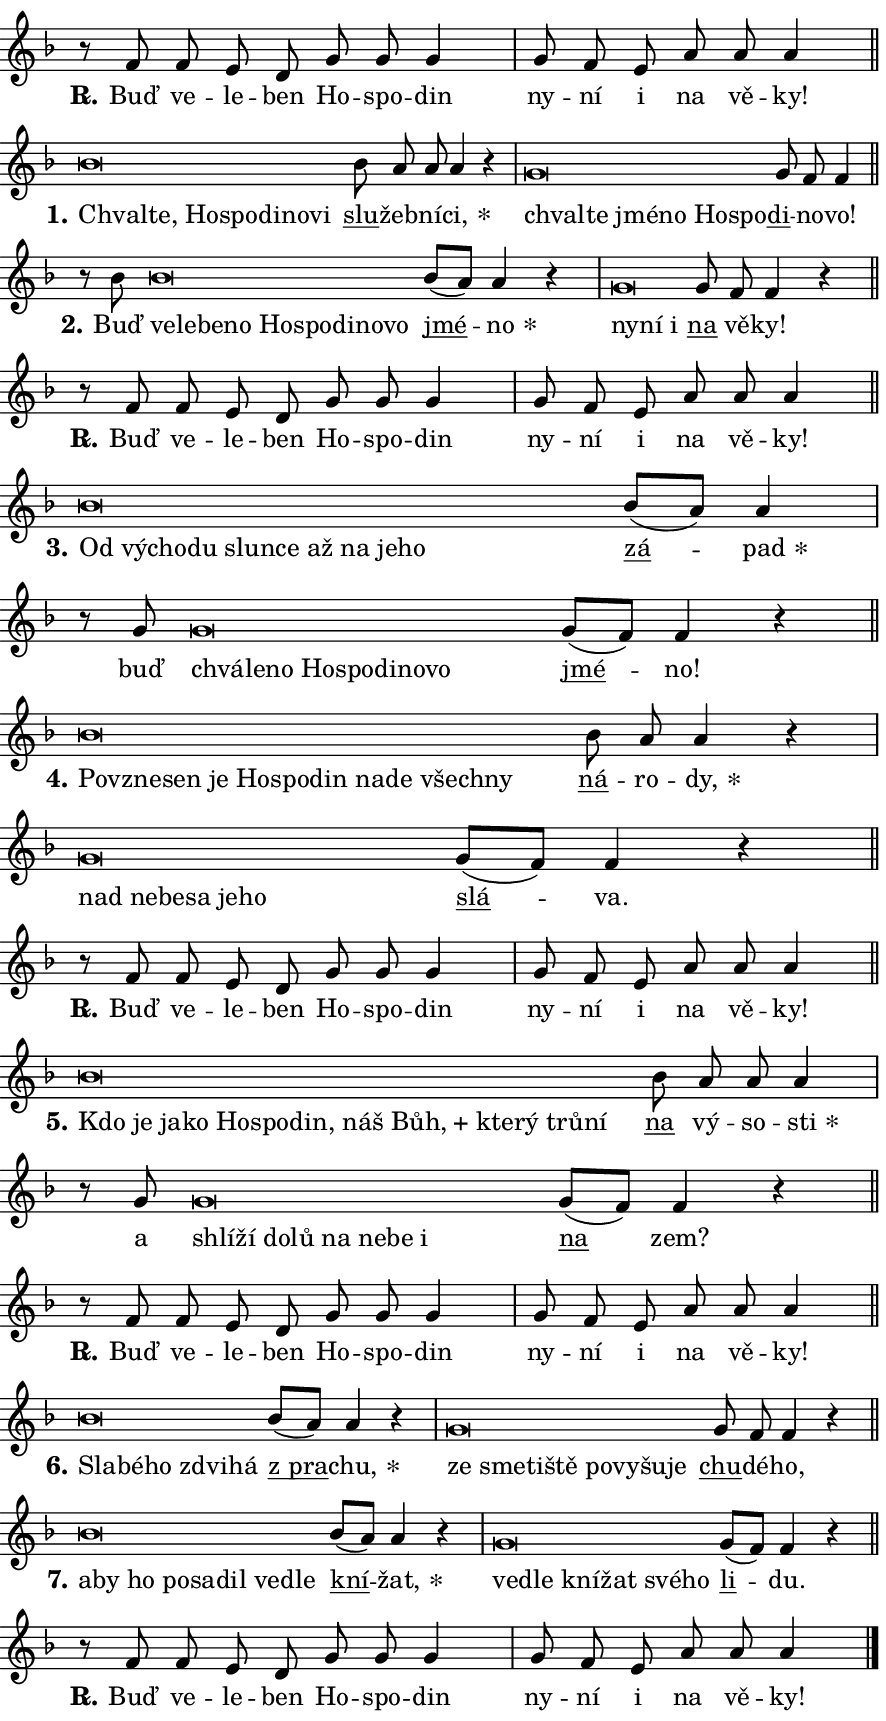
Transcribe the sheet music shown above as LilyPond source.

\version "2.24.0"
\header { tagline = "" }
\paper {
  indent = 0\cm
  top-margin = 0\cm
  right-margin = 0.13\cm % to fit lyric hyphens
  bottom-margin = 0\cm
  left-margin = 0\cm
  paper-width = 15\cm
  page-breaking = #ly:one-page-breaking
  system-system-spacing.basic-distance = #11
  score-system-spacing.basic-distance = #11
  ragged-last = ##f
}


%% Author: Thomas Morley
%% https://lists.gnu.org/archive/html/lilypond-user/2020-05/msg00002.html
#(define (line-position grob)
"Returns position of @var[grob} in current system:
   @code{'start}, if at first time-step
   @code{'end}, if at last time-step
   @code{'middle} otherwise
"
  (let* ((col (ly:item-get-column grob))
         (ln (ly:grob-object col 'left-neighbor))
         (rn (ly:grob-object col 'right-neighbor))
         (col-to-check-left (if (ly:grob? ln) ln col))
         (col-to-check-right (if (ly:grob? rn) rn col))
         (break-dir-left
           (and
             (ly:grob-property col-to-check-left 'non-musical #f)
             (ly:item-break-dir col-to-check-left)))
         (break-dir-right
           (and
             (ly:grob-property col-to-check-right 'non-musical #f)
             (ly:item-break-dir col-to-check-right))))
        (cond ((eqv? 1 break-dir-left) 'start)
              ((eqv? -1 break-dir-right) 'end)
              (else 'middle))))

#(define (tranparent-at-line-position vctor)
  (lambda (grob)
  "Relying on @code{line-position} select the relevant enry from @var{vctor}.
Used to determine transparency,"
    (case (line-position grob)
      ((end) (not (vector-ref vctor 0)))
      ((middle) (not (vector-ref vctor 1)))
      ((start) (not (vector-ref vctor 2))))))

noteHeadBreakVisibility =
#(define-music-function (break-visibility)(vector?)
"Makes @code{NoteHead}s transparent relying on @var{break-visibility}"
#{
  \override NoteHead.transparent =
    #(tranparent-at-line-position break-visibility)
#})

#(define delete-ledgers-for-transparent-note-heads
  (lambda (grob)
    "Reads whether a @code{NoteHead} is transparent.
If so this @code{NoteHead} is removed from @code{'note-heads} from
@var{grob}, which is supposed to be @code{LedgerLineSpanner}.
As a result ledgers are not printed for this @code{NoteHead}"
    (let* ((nhds-array (ly:grob-object grob 'note-heads))
           (nhds-list
             (if (ly:grob-array? nhds-array)
                 (ly:grob-array->list nhds-array)
                 '()))
           ;; Relies on the transparent-property being done before
           ;; Staff.LedgerLineSpanner.after-line-breaking is executed.
           ;; This is fragile ...
           (to-keep
             (remove
               (lambda (nhd)
                 (ly:grob-property nhd 'transparent #f))
               nhds-list)))
      ;; TODO find a better method to iterate over grob-arrays, similiar
      ;; to filter/remove etc for lists
      ;; For now rebuilt from scratch
      (set! (ly:grob-object grob 'note-heads)  '())
      (for-each
        (lambda (nhd)
          (ly:pointer-group-interface::add-grob grob 'note-heads nhd))
        to-keep))))

squashNotes = {
  \override NoteHead.X-extent = #'(-0.2 . 0.2)
  \override NoteHead.Y-extent = #'(-0.75 . 0)
  \override NoteHead.stencil =
    #(lambda (grob)
       (let ((pos (ly:grob-property grob 'staff-position)))
         (begin
           (if (< pos -7) (display "ERROR: Lower brevis then expected\n") (display ""))
           (if (<= pos -6) ly:text-interface::print ly:note-head::print))))
}
unSquashNotes = {
  \revert NoteHead.X-extent
  \revert NoteHead.Y-extent
  \revert NoteHead.stencil
}

hideNotes = \noteHeadBreakVisibility #begin-of-line-visible
unHideNotes = \noteHeadBreakVisibility #all-visible

% work-around for resetting accidentals
% https://lilypond.org/doc/v2.23/Documentation/notation/displaying-rhythms#unmetered-music
cadenzaMeasure = {
  \cadenzaOff
  \partial 1024 s1024
  \cadenzaOn
}

#(define-markup-command (accent layout props text) (markup?)
  "Underline accented syllable"
  (interpret-markup layout props
    #{\markup \override #'(offset . 4.3) \underline { #text }#}))

responsum = \markup \concat {
  "R" \hspace #-1.05 \path #0.1 #'((moveto 0 0.07) (lineto 0.9 0.8)) \hspace #0.05 "."
}

spaceSize = #0.6828661417322834 % exact space size for TeX Gyre Schola

\layout {
  \context {
    \Staff
    \remove "Time_signature_engraver"
    \override LedgerLineSpanner.after-line-breaking = #delete-ledgers-for-transparent-note-heads
  }
  \context {
    \Lyrics {
      \override LyricSpace.minimum-distance = \spaceSize
      \override LyricText.font-name = #"TeX Gyre Schola"
      \override LyricText.font-size = 1
      \override StanzaNumber.font-name = #"TeX Gyre Schola Bold"
      \override StanzaNumber.font-size = 1
    }
  }
  \context {
    \Score 
    \override NoteHead.text =
      #(lambda (grob) 
        (let ((pos (ly:grob-property grob 'staff-position)))
          #{\markup {
            \combine
              \halign #-0.55 \raise #(if (= pos -6) 0 0.5) \override #'(thickness . 2) \draw-line #'(3.2 . 0)
              \musicglyph "noteheads.sM1"
          }#}))
  }
}

% magnetic-lyrics.ily
%
%   written by
%     Jean Abou Samra <jean@abou-samra.fr>
%     Werner Lemberg <wl@gnu.org>
%
%   adapted by
%     Jiri Hon <jiri.hon@gmail.com>
%
% Version 2022-Apr-15

% https://www.mail-archive.com/lilypond-user@gnu.org/msg149350.html

#(define (Left_hyphen_pointer_engraver context)
   "Collect syllable-hyphen-syllable occurrences in lyrics and store
them in properties.  This engraver only looks to the left.  For
example, if the lyrics input is @code{foo -- bar}, it does the
following.

@itemize @bullet
@item
Set the @code{text} property of the @code{LyricHyphen} grob between
@q{foo} and @q{bar} to @code{foo}.

@item
Set the @code{left-hyphen} property of the @code{LyricText} grob with
text @q{foo} to the @code{LyricHyphen} grob between @q{foo} and
@q{bar}.
@end itemize

Use this auxiliary engraver in combination with the
@code{lyric-@/text::@/apply-@/magnetic-@/offset!} hook."
   (let ((hyphen #f)
         (text #f))
     (make-engraver
      (acknowledgers
       ((lyric-syllable-interface engraver grob source-engraver)
        (set! text grob)))
      (end-acknowledgers
       ((lyric-hyphen-interface engraver grob source-engraver)
        ;(when (not (grob::has-interface grob 'lyric-space-interface))
          (set! hyphen grob)));)
      ((stop-translation-timestep engraver)
       (when (and text hyphen)
         (ly:grob-set-object! text 'left-hyphen hyphen))
       (set! text #f)
       (set! hyphen #f)))))

#(define (lyric-text::apply-magnetic-offset! grob)
   "If the space between two syllables is less than the value in
property @code{LyricText@/.details@/.squash-threshold}, move the right
syllable to the left so that it gets concatenated with the left
syllable.

Use this function as a hook for
@code{LyricText@/.after-@/line-@/breaking} if the
@code{Left_@/hyphen_@/pointer_@/engraver} is active."
   (let ((hyphen (ly:grob-object grob 'left-hyphen #f)))
     (when hyphen
       (let ((left-text (ly:spanner-bound hyphen LEFT)))
         (when (grob::has-interface left-text 'lyric-syllable-interface)
           (let* ((common (ly:grob-common-refpoint grob left-text X))
                  (this-x-ext (ly:grob-extent grob common X))
                  (left-x-ext
                   (begin
                     ;; Trigger magnetism for left-text.
                     (ly:grob-property left-text 'after-line-breaking)
                     (ly:grob-extent left-text common X)))
                  ;; `delta` is the gap width between two syllables.
                  (delta (- (interval-start this-x-ext)
                            (interval-end left-x-ext)))
                  (details (ly:grob-property grob 'details))
                  (threshold (assoc-get 'squash-threshold details 0.2)))
             (when (< delta threshold)
               (let* (;; We have to manipulate the input text so that
                      ;; ligatures crossing syllable boundaries are not
                      ;; disabled.  For languages based on the Latin
                      ;; script this is essentially a beautification.
                      ;; However, for non-Western scripts it can be a
                      ;; necessity.
                      (lt (ly:grob-property left-text 'text))
                      (rt (ly:grob-property grob 'text))
                      (is-space (grob::has-interface hyphen 'lyric-space-interface))
                      (space (if is-space " " ""))
                      (extra-delta (if is-space spaceSize 0))
                      ;; Append new syllable.
                      (ltrt-space (if (and (string? lt) (string? rt))
                                (string-append lt space rt)
                                (make-concat-markup (list lt space rt))))
                      ;; Right-align `ltrt` to the right side.
                      (ltrt-space-markup (grob-interpret-markup
                               grob
                               (make-translate-markup
                                (cons (interval-length this-x-ext) 0)
                                (make-right-align-markup ltrt-space)))))
                 (begin
                   ;; Don't print `left-text`.
                   (ly:grob-set-property! left-text 'stencil #f)
                   ;; Set text and stencil (which holds all collected
                   ;; syllables so far) and shift it to the left.
                   (ly:grob-set-property! grob 'text ltrt-space)
                   (ly:grob-set-property! grob 'stencil ltrt-space-markup)
                   (ly:grob-translate-axis! grob (- (- delta extra-delta)) X))))))))))


#(define (lyric-hyphen::displace-bounds-first grob)
   ;; Make very sure this callback isn't triggered too early.
   (let ((left (ly:spanner-bound grob LEFT))
         (right (ly:spanner-bound grob RIGHT)))
     (ly:grob-property left 'after-line-breaking)
     (ly:grob-property right 'after-line-breaking)
     (ly:lyric-hyphen::print grob)))

squashThreshold = #0.4

\layout {
  \context {
    \Lyrics
    \consists #Left_hyphen_pointer_engraver
    \override LyricText.after-line-breaking =
      #lyric-text::apply-magnetic-offset!
    \override LyricHyphen.stencil = #lyric-hyphen::displace-bounds-first
    \override LyricText.details.squash-threshold = \squashThreshold
    \override LyricHyphen.minimum-distance = 0
    \override LyricHyphen.minimum-length = \squashThreshold
  }
}

squashText = \override LyricText.details.squash-threshold = 9999
unSquashText = \override LyricText.details.squash-threshold = \squashThreshold

leftText = \override LyricText.self-alignment-X = #LEFT
unLeftText = \revert LyricText.self-alignment-X

starOffset = #(lambda (grob) 
                (let ((x_offset (ly:self-alignment-interface::aligned-on-x-parent grob)))
                  (if (= x_offset 0) 0 (+ x_offset 1.2))))

star = #(define-music-function (syllable)(string?)
"Append star separator at the end of a syllable"
#{
  \once \override LyricText.X-offset = #starOffset
  \lyricmode { \markup {
    #syllable
    \override #'((font-name . "TeX Gyre Schola Bold")) \hspace #0.2 \lower #0.65 \larger "*"
  } }
#})

starAccent = #(define-music-function (syllable)(string?)
"Append star separator at the end of a syllable and make accent"
#{
  \once \override LyricText.X-offset = #starOffset
  \lyricmode { \markup {
    \accent #syllable
    \override #'((font-name . "TeX Gyre Schola Bold")) \hspace #0.2 \lower #0.65 \larger "*"
  } }
#})

breath = #(define-music-function (syllable)(string?)
"Append breathing indicator at the end of a syllable"
#{
  \lyricmode { \markup { #syllable "+" } }
#})

optionalBreath = #(define-music-function (syllable)(string?)
"Append optional breathing indicator at the end of a syllable"
#{
  \lyricmode { \markup { #syllable "(+)" } }
#})


\score {
    <<
        \new Voice = "melody" { \cadenzaOn \key f \major \relative { r8 f' f e d g g g4 \cadenzaMeasure \bar "|" g8 f e a a a4 \cadenzaMeasure \bar "||" \break } }
        \new Lyrics \lyricsto "melody" { \lyricmode { \set stanza = \responsum
Buď ve -- le -- ben Ho -- spo -- din ny -- ní i na vě -- ky! } }
    >>
    \layout {}
}

\score {
    <<
        \new Voice = "melody" { \cadenzaOn \key f \major \relative { \squashNotes bes'\breve*1/16 \hideNotes \breve*1/16 \bar "" \breve*1/16 \bar "" \breve*1/16 \bar "" \breve*1/16 \bar "" \breve*1/16 \breve*1/16 \bar "" \unHideNotes \unSquashNotes \bar "" bes8 a a a4 r \cadenzaMeasure \bar "|" \squashNotes g\breve*1/16 \hideNotes \breve*1/16 \bar "" \breve*1/16 \bar "" \breve*1/16 \bar "" \breve*1/16 \breve*1/16 \bar "" \unHideNotes \unSquashNotes \bar "" g8 f f4 \cadenzaMeasure \bar "||" \break } }
        \new Lyrics \lyricsto "melody" { \lyricmode { \set stanza = "1."
\leftText Chval -- \squashText te, Ho -- spo -- di -- no -- vi \unLeftText \unSquashText \markup \accent slu -- žeb -- ní -- \star ci, \leftText chval -- \squashText te jmé -- no Ho -- spo -- \unLeftText \unSquashText \markup \accent di -- no -- vo! } }
    >>
    \layout {}
}

\score {
    <<
        \new Voice = "melody" { \cadenzaOn \key f \major \relative { r8 bes'8 \squashNotes bes\breve*1/16 \hideNotes \breve*1/16 \bar "" \breve*1/16 \bar "" \breve*1/16 \bar "" \breve*1/16 \bar "" \breve*1/16 \bar "" \breve*1/16 \bar "" \breve*1/16 \breve*1/16 \bar "" \unHideNotes \unSquashNotes \bar "" bes8[( a)] a4 r \cadenzaMeasure \bar "|" \squashNotes g\breve*1/16 \hideNotes \breve*1/16 \breve*1/16 \bar "" \unHideNotes \unSquashNotes \bar "" g8 f f4 r \cadenzaMeasure \bar "||" \break } }
        \new Lyrics \lyricsto "melody" { \lyricmode { \set stanza = "2."
Buď \leftText ve -- \squashText le -- be -- no Ho -- spo -- di -- no -- vo \unLeftText \unSquashText \markup \accent jmé -- \star no \leftText ny -- \squashText ní i \unLeftText \unSquashText \markup \accent na vě -- ky! } }
    >>
    \layout {}
}

\score {
    <<
        \new Voice = "melody" { \cadenzaOn \key f \major \relative { r8 f' f e d g g g4 \cadenzaMeasure \bar "|" g8 f e a a a4 \cadenzaMeasure \bar "||" \break } }
        \new Lyrics \lyricsto "melody" { \lyricmode { \set stanza = \responsum
Buď ve -- le -- ben Ho -- spo -- din ny -- ní i na vě -- ky! } }
    >>
    \layout {}
}

\score {
    <<
        \new Voice = "melody" { \cadenzaOn \key f \major \relative { \squashNotes bes'\breve*1/16 \hideNotes \breve*1/16 \bar "" \breve*1/16 \bar "" \breve*1/16 \bar "" \breve*1/16 \bar "" \breve*1/16 \bar "" \breve*1/16 \bar "" \breve*1/16 \bar "" \breve*1/16 \breve*1/16 \bar "" \unHideNotes \unSquashNotes \bar "" bes8[( a)] a4 \cadenzaMeasure \bar "|" r8 g8 \squashNotes g\breve*1/16 \hideNotes \breve*1/16 \bar "" \breve*1/16 \bar "" \breve*1/16 \bar "" \breve*1/16 \bar "" \breve*1/16 \bar "" \breve*1/16 \breve*1/16 \bar "" \unHideNotes \unSquashNotes \bar "" g8[( f)] f4 r \cadenzaMeasure \bar "||" \break } }
        \new Lyrics \lyricsto "melody" { \lyricmode { \set stanza = "3."
\leftText Od \squashText vý -- cho -- du slun -- ce až na je -- ho \unLeftText \unSquashText \markup \accent zá -- \star pad buď \leftText chvá -- \squashText le -- no Ho -- spo -- di -- no -- vo \unLeftText \unSquashText \markup \accent jmé -- no! } }
    >>
    \layout {}
}

\score {
    <<
        \new Voice = "melody" { \cadenzaOn \key f \major \relative { \squashNotes bes'\breve*1/16 \hideNotes \breve*1/16 \bar "" \breve*1/16 \bar "" \breve*1/16 \bar "" \breve*1/16 \bar "" \breve*1/16 \bar "" \breve*1/16 \bar "" \breve*1/16 \bar "" \breve*1/16 \bar "" \breve*1/16 \breve*1/16 \bar "" \unHideNotes \unSquashNotes \bar "" bes8 a a4 r \cadenzaMeasure \bar "|" \squashNotes g\breve*1/16 \hideNotes \breve*1/16 \bar "" \breve*1/16 \bar "" \breve*1/16 \bar "" \breve*1/16 \breve*1/16 \bar "" \unHideNotes \unSquashNotes \bar "" g8[( f)] f4 r \cadenzaMeasure \bar "||" \break } }
        \new Lyrics \lyricsto "melody" { \lyricmode { \set stanza = "4."
\leftText Po -- \squashText vzne -- sen je Ho -- spo -- din na -- de všech -- ny \unLeftText \unSquashText \markup \accent ná -- ro -- \star dy, \leftText nad \squashText ne -- be -- sa je -- ho \unLeftText \unSquashText \markup \accent slá -- va. } }
    >>
    \layout {}
}

\score {
    <<
        \new Voice = "melody" { \cadenzaOn \key f \major \relative { r8 f' f e d g g g4 \cadenzaMeasure \bar "|" g8 f e a a a4 \cadenzaMeasure \bar "||" \break } }
        \new Lyrics \lyricsto "melody" { \lyricmode { \set stanza = \responsum
Buď ve -- le -- ben Ho -- spo -- din ny -- ní i na vě -- ky! } }
    >>
    \layout {}
}

\score {
    <<
        \new Voice = "melody" { \cadenzaOn \key f \major \relative { \squashNotes bes'\breve*1/16 \hideNotes \breve*1/16 \bar "" \breve*1/16 \bar "" \breve*1/16 \bar "" \breve*1/16 \bar "" \breve*1/16 \bar "" \breve*1/16 \bar "" \breve*1/16 \bar "" \breve*1/16 \bar "" \breve*1/16 \bar "" \breve*1/16 \bar "" \breve*1/16 \breve*1/16 \bar "" \unHideNotes \unSquashNotes \bar "" bes8 a a a4 \cadenzaMeasure \bar "|" r8 g8 \squashNotes g\breve*1/16 \hideNotes \breve*1/16 \bar "" \breve*1/16 \bar "" \breve*1/16 \bar "" \breve*1/16 \bar "" \breve*1/16 \bar "" \breve*1/16 \breve*1/16 \bar "" \unHideNotes \unSquashNotes \bar "" g8[( f)] f4 r \cadenzaMeasure \bar "||" \break } }
        \new Lyrics \lyricsto "melody" { \lyricmode { \set stanza = "5."
\leftText Kdo \squashText je ja -- ko Ho -- spo -- din, náš \breath "Bůh," kte -- rý trů -- ní \unLeftText \unSquashText \markup \accent na vý -- so -- \star sti a \leftText shlí -- \squashText ží do -- lů na ne -- be i \unLeftText \unSquashText \markup \accent na zem? } }
    >>
    \layout {}
}

\score {
    <<
        \new Voice = "melody" { \cadenzaOn \key f \major \relative { r8 f' f e d g g g4 \cadenzaMeasure \bar "|" g8 f e a a a4 \cadenzaMeasure \bar "||" \break } }
        \new Lyrics \lyricsto "melody" { \lyricmode { \set stanza = \responsum
Buď ve -- le -- ben Ho -- spo -- din ny -- ní i na vě -- ky! } }
    >>
    \layout {}
}

\score {
    <<
        \new Voice = "melody" { \cadenzaOn \key f \major \relative { \squashNotes bes'\breve*1/16 \hideNotes \breve*1/16 \bar "" \breve*1/16 \bar "" \breve*1/16 \breve*1/16 \bar "" \unHideNotes \unSquashNotes \bar "" bes8[( a)] a4 r \cadenzaMeasure \bar "|" \squashNotes g\breve*1/16 \hideNotes \breve*1/16 \bar "" \breve*1/16 \bar "" \breve*1/16 \bar "" \breve*1/16 \bar "" \breve*1/16 \bar "" \breve*1/16 \breve*1/16 \bar "" \unHideNotes \unSquashNotes \bar "" g8 f f4 r \cadenzaMeasure \bar "||" \break } }
        \new Lyrics \lyricsto "melody" { \lyricmode { \set stanza = "6."
\leftText Sla -- \squashText bé -- ho zdvi -- há \unLeftText \unSquashText \markup \accent "z pra" -- \star chu, \leftText ze \squashText sme -- ti -- ště po -- vy -- šu -- je \unLeftText \unSquashText \markup \accent chu -- dé -- ho, } }
    >>
    \layout {}
}

\score {
    <<
        \new Voice = "melody" { \cadenzaOn \key f \major \relative { \squashNotes bes'\breve*1/16 \hideNotes \breve*1/16 \bar "" \breve*1/16 \bar "" \breve*1/16 \bar "" \breve*1/16 \bar "" \breve*1/16 \bar "" \breve*1/16 \breve*1/16 \bar "" \unHideNotes \unSquashNotes \bar "" bes8[( a)] a4 r \cadenzaMeasure \bar "|" \squashNotes g\breve*1/16 \hideNotes \breve*1/16 \bar "" \breve*1/16 \bar "" \breve*1/16 \bar "" \breve*1/16 \breve*1/16 \bar "" \unHideNotes \unSquashNotes \bar "" g8[( f)] f4 r \cadenzaMeasure \bar "||" \break } }
        \new Lyrics \lyricsto "melody" { \lyricmode { \set stanza = "7."
\leftText a -- \squashText by ho po -- sa -- dil ve -- dle \unLeftText \unSquashText \markup \accent kní -- \star žat, \leftText ve -- \squashText dle kní -- žat své -- ho \unLeftText \unSquashText \markup \accent li -- du. } }
    >>
    \layout {}
}

\score {
    <<
        \new Voice = "melody" { \cadenzaOn \key f \major \relative { r8 f' f e d g g g4 \cadenzaMeasure \bar "|" g8 f e a a a4 \cadenzaMeasure \bar "||" \break } \bar "|." }
        \new Lyrics \lyricsto "melody" { \lyricmode { \set stanza = \responsum
Buď ve -- le -- ben Ho -- spo -- din ny -- ní i na vě -- ky! } }
    >>
    \layout {}
}
